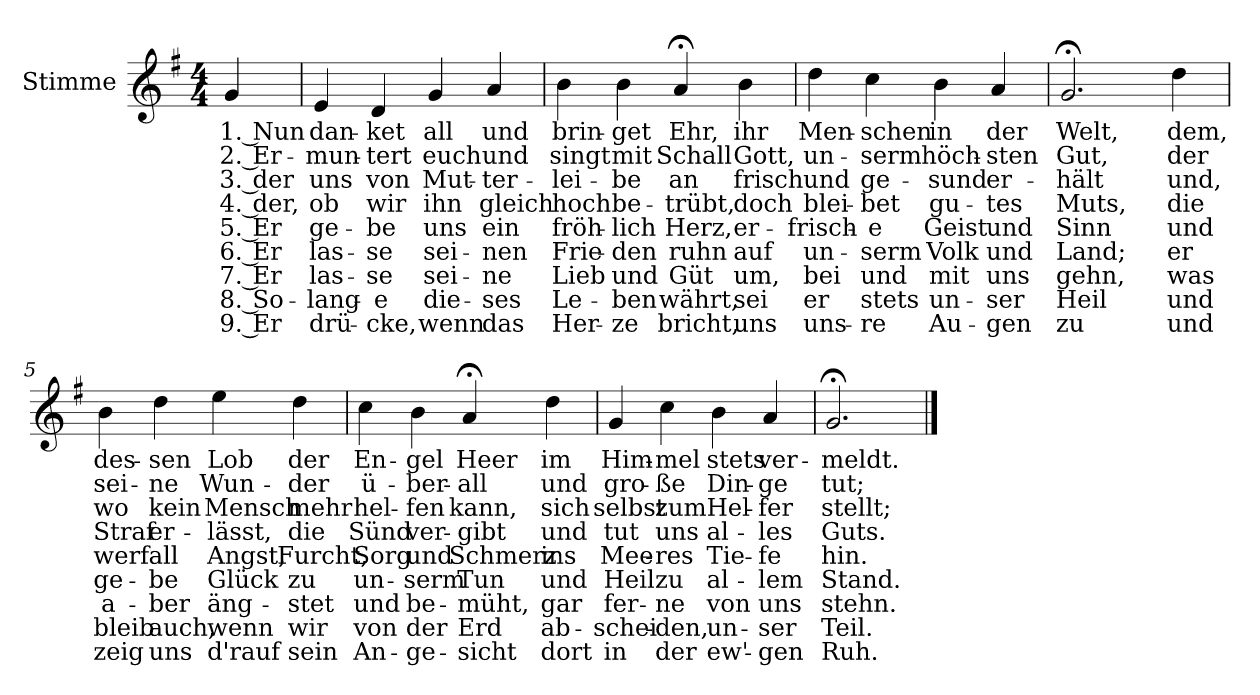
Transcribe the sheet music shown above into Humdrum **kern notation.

**kern	**text	**text	**text	**text	**text	**text	**text	**text	**text
*part1	*part1	*part1	*part1	*part1	*part1	*part1	*part1	*part1	*part1
*staff1	*staff1	*staff1	*staff1	*staff1	*staff1	*staff1	*staff1	*staff1	*staff1
*I"Stimme	*	*	*	*	*	*	*	*	*
*I'St.	*	*	*	*	*	*	*	*	*
*clefG2	*	*	*	*	*	*	*	*	*
*k[f#]	*	*	*	*	*	*	*	*	*
*M4/4	*	*	*	*	*	*	*	*	*
=	=	=	=	=	=	=	=	=	=
!	!LO:LY:b	!LO:LY:b	!LO:LY:b	!LO:LY:b	!LO:LY:b	!LO:LY:b	!LO:LY:b	!LO:LY:b	!LO:LY:b
4g/	1. Nun	2. Er-	3. der	4. der,	5. Er	6. Er	7. Er	8. So-	9. Er
=1	=1	=1	=1	=1	=1	=1	=1	=1	=1
!	!LO:LY:b	!LO:LY:b	!LO:LY:b	!LO:LY:b	!LO:LY:b	!LO:LY:b	!LO:LY:b	!LO:LY:b	!LO:LY:b
4e/	dan-	-mun-	uns	ob	ge-	las-	las-	-lang-	drü-
!	!LO:LY:b	!LO:LY:b	!LO:LY:b	!LO:LY:b	!LO:LY:b	!LO:LY:b	!LO:LY:b	!LO:LY:b	!LO:LY:b
4d/	-ket	-tert	von	wir	-be	-se	-se	-e	-cke,
!	!LO:LY:b	!LO:LY:b	!LO:LY:b	!LO:LY:b	!LO:LY:b	!LO:LY:b	!LO:LY:b	!LO:LY:b	!LO:LY:b
4g/	all	euch	Mut-	ihn	uns	sei-	sei-	die-	wenn
!	!LO:LY:b	!LO:LY:b	!LO:LY:b	!LO:LY:b	!LO:LY:b	!LO:LY:b	!LO:LY:b	!LO:LY:b	!LO:LY:b
4a/	und	und	-ter-	gleich	ein	-nen	-ne	-ses	das
=2	=2	=2	=2	=2	=2	=2	=2	=2	=2
!	!LO:LY:b	!LO:LY:b	!LO:LY:b	!LO:LY:b	!LO:LY:b	!LO:LY:b	!LO:LY:b	!LO:LY:b	!LO:LY:b
4b\	brin-	singt	-lei-	hoch	fröh-	Frie-	Lieb	Le-	Her-
!	!LO:LY:b	!LO:LY:b	!LO:LY:b	!LO:LY:b	!LO:LY:b	!LO:LY:b	!LO:LY:b	!LO:LY:b	!LO:LY:b
4b\	-get	mit	-be	be-	-lich	-den	und	-ben	-ze
!	!LO:LY:b	!LO:LY:b	!LO:LY:b	!LO:LY:b	!LO:LY:b	!LO:LY:b	!LO:LY:b	!LO:LY:b	!LO:LY:b
4a;</	Ehr,	Schall	an	-trübt,	Herz,	ruhn	Güt	währt,	bricht,
!	!LO:LY:b	!LO:LY:b	!LO:LY:b	!LO:LY:b	!LO:LY:b	!LO:LY:b	!LO:LY:b	!LO:LY:b	!LO:LY:b
4b\	ihr	Gott,	frisch	doch	er-	auf	um,	sei	uns
=3	=3	=3	=3	=3	=3	=3	=3	=3	=3
!	!LO:LY:b	!LO:LY:b	!LO:LY:b	!LO:LY:b	!LO:LY:b	!LO:LY:b	!LO:LY:b	!LO:LY:b	!LO:LY:b
4dd\	Men-	un-	und	blei-	-frisch-	un-	bei	er	uns-
!	!LO:LY:b	!LO:LY:b	!LO:LY:b	!LO:LY:b	!LO:LY:b	!LO:LY:b	!LO:LY:b	!LO:LY:b	!LO:LY:b
4cc\	-schen	-serm	ge-	-bet	-e	-serm	und	stets	-re
!	!LO:LY:b	!LO:LY:b	!LO:LY:b	!LO:LY:b	!LO:LY:b	!LO:LY:b	!LO:LY:b	!LO:LY:b	!LO:LY:b
4b\	in	höch-	-sund	gu-	Geist	Volk	mit	un-	Au-
!	!LO:LY:b	!LO:LY:b	!LO:LY:b	!LO:LY:b	!LO:LY:b	!LO:LY:b	!LO:LY:b	!LO:LY:b	!LO:LY:b
4a/	der	-sten	er-	-tes	und	und	uns	-ser	-gen
=4	=4	=4	=4	=4	=4	=4	=4	=4	=4
!	!LO:LY:b	!LO:LY:b	!LO:LY:b	!LO:LY:b	!LO:LY:b	!LO:LY:b	!LO:LY:b	!LO:LY:b	!LO:LY:b
2.g;</	Welt,	Gut,	-hält	Muts,	Sinn	Land;	gehn,	Heil	zu
!	!LO:LY:b	!LO:LY:b	!LO:LY:b	!LO:LY:b	!LO:LY:b	!LO:LY:b	!LO:LY:b	!LO:LY:b	!LO:LY:b
4dd\	dem,	der	und,	die	und	er	was	und	und
!!LO:LB:g=z
=5	=5	=5	=5	=5	=5	=5	=5	=5	=5
!	!LO:LY:b	!LO:LY:b	!LO:LY:b	!LO:LY:b	!LO:LY:b	!LO:LY:b	!LO:LY:b	!LO:LY:b	!LO:LY:b
4b\	des-	sei-	wo	Straf	werf	ge-	a-	bleib	zeig
!	!LO:LY:b	!LO:LY:b	!LO:LY:b	!LO:LY:b	!LO:LY:b	!LO:LY:b	!LO:LY:b	!LO:LY:b	!LO:LY:b
4dd\	-sen	-ne	kein	er-	all	-be	-ber	auch,	uns
!	!LO:LY:b	!LO:LY:b	!LO:LY:b	!LO:LY:b	!LO:LY:b	!LO:LY:b	!LO:LY:b	!LO:LY:b	!LO:LY:b
4ee\	Lob	Wun-	Mensch	-lässt,	Angst,	Glück	äng-	wenn	d'rauf
!	!LO:LY:b	!LO:LY:b	!LO:LY:b	!LO:LY:b	!LO:LY:b	!LO:LY:b	!LO:LY:b	!LO:LY:b	!LO:LY:b
4dd\	der	-der	mehr	die	Furcht,	zu	-stet	wir	sein
=6	=6	=6	=6	=6	=6	=6	=6	=6	=6
!	!LO:LY:b	!LO:LY:b	!LO:LY:b	!LO:LY:b	!LO:LY:b	!LO:LY:b	!LO:LY:b	!LO:LY:b	!LO:LY:b
4cc\	En-	ü-	hel-	Sünd	Sorg	un-	und	von	An-
!	!LO:LY:b	!LO:LY:b	!LO:LY:b	!LO:LY:b	!LO:LY:b	!LO:LY:b	!LO:LY:b	!LO:LY:b	!LO:LY:b
4b\	-gel	-ber-	-fen	ver-	und	-serm	be-	der	-ge-
!	!LO:LY:b	!LO:LY:b	!LO:LY:b	!LO:LY:b	!LO:LY:b	!LO:LY:b	!LO:LY:b	!LO:LY:b	!LO:LY:b
4a;</	Heer	-all	kann,	-gibt	Schmerz	Tun	-müht,	Erd	-sicht
!	!LO:LY:b	!LO:LY:b	!LO:LY:b	!LO:LY:b	!LO:LY:b	!LO:LY:b	!LO:LY:b	!LO:LY:b	!LO:LY:b
4dd\	im	und	sich	und	ins	und	gar	ab-	dort
=7	=7	=7	=7	=7	=7	=7	=7	=7	=7
!	!LO:LY:b	!LO:LY:b	!LO:LY:b	!LO:LY:b	!LO:LY:b	!LO:LY:b	!LO:LY:b	!LO:LY:b	!LO:LY:b
4g/	Him-	gro-	selbst	tut	Mee-	Heil	fer-	-schei-	in
!	!LO:LY:b	!LO:LY:b	!LO:LY:b	!LO:LY:b	!LO:LY:b	!LO:LY:b	!LO:LY:b	!LO:LY:b	!LO:LY:b
4cc\	-mel	-ße	zum	uns	-res	zu	-ne	-den,	der
!	!LO:LY:b	!LO:LY:b	!LO:LY:b	!LO:LY:b	!LO:LY:b	!LO:LY:b	!LO:LY:b	!LO:LY:b	!LO:LY:b
4b\	stets	Din-	Hel-	al-	Tie-	al-	von	un-	ew'-
!	!LO:LY:b	!LO:LY:b	!LO:LY:b	!LO:LY:b	!LO:LY:b	!LO:LY:b	!LO:LY:b	!LO:LY:b	!LO:LY:b
4a/	ver-	-ge	-fer	-les	-fe	-lem	uns	-ser	-gen
=8	=8	=8	=8	=8	=8	=8	=8	=8	=8
!	!LO:LY:b	!LO:LY:b	!LO:LY:b	!LO:LY:b	!LO:LY:b	!LO:LY:b	!LO:LY:b	!LO:LY:b	!LO:LY:b
2.g;</	-meldt.	tut;	stellt;	Guts.	hin.	Stand.	stehn.	Teil.	Ruh.
==	==	==	==	==	==	==	==	==	==
*-	*-	*-	*-	*-	*-	*-	*-	*-	*-
